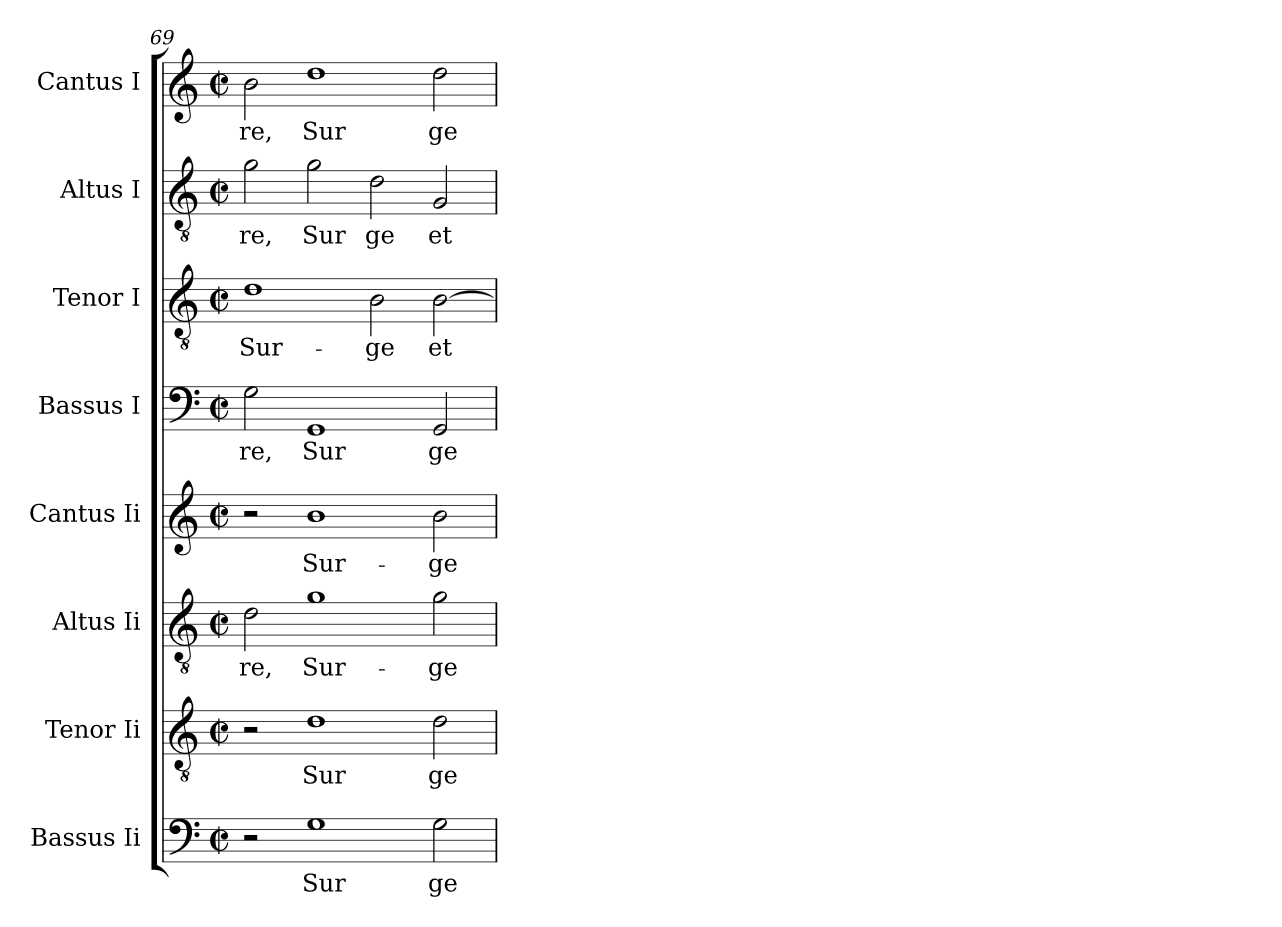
**kern	**text	**kern	**text	**kern	**text	**kern	**text	**kern	**text	**kern	**text	**kern	**text	**kern	**text
*part8	*part8	*part7	*part7	*part6	*part6	*part5	*part5	*part4	*part4	*part3	*part3	*part2	*part2	*part1	*part1
*staff8	*staff8	*staff7	*staff7	*staff6	*staff6	*staff5	*staff5	*staff4	*staff4	*staff3	*staff3	*staff2	*staff2	*staff1	*staff1
*I"Bassus Ii	*	*I"Tenor Ii	*	*I"Altus Ii	*	*I"Cantus Ii	*	*I"Bassus I	*	*I"Tenor I	*	*I"Altus I	*	*I"Cantus I	*
*clefF4	*	*clefGv2	*	*clefGv2	*	*clefG2	*	*clefF4	*	*clefGv2	*	*clefGv2	*	*clefG2	*
*M2/2	*	*M2/2	*	*M2/2	*	*M2/2	*	*M2/2	*	*M2/2	*	*M2/2	*	*M2/2	*
*met(c|)	*	*met(c|)	*	*met(c|)	*	*met(c|)	*	*met(c|)	*	*met(c|)	*	*met(c|)	*	*met(c|)	*
=69	=69	=69	=69	=69	=69	=69	=69	=69	=69	=69	=69	=69	=69	=69	=69
!	!	!	!	!	!LO:LY:b:cj	!	!	!	!LO:LY:b:cj	!	!LO:LY:b:cj	!	!LO:LY:b:cj	!	!LO:LY:b:cj
2r	.	2r	.	2d\	-re,	2r	.	2G\	re,	1d	Sur-	2g\	re,	2b\	re,
!	!LO:LY:b:cj	!	!LO:LY:b:cj	!	!LO:LY:b:cj	!	!LO:LY:b:cj	!	!LO:LY:b:cj	!	!	!	!LO:LY:b:cj	!	!LO:LY:b:cj
1G	Sur	1d	Sur	1g	Sur-	1b	Sur-	1GG	Sur	.	.	2g\	Sur	1dd	Sur
!	!	!	!	!	!	!	!	!	!	!	!LO:LY:b:cj	!	!LO:LY:b:cj	!	!
.	.	.	.	.	.	.	.	.	.	2B\	-ge	2d\	ge	.	.
!	!LO:LY:b:cj	!	!LO:LY:b:cj	!	!LO:LY:b:cj	!	!LO:LY:b:cj	!	!LO:LY:b:cj	!	!LO:LY:b:cj	!	!LO:LY:b:cj	!	!LO:LY:b:cj
2G\	ge	2d\	ge	2g\	-ge	2b\	-ge	2GG/	ge	[>2B\	et	2G/	et	2dd\	ge
=	=	=	=	=	=	=	=	=	=	=	=	=	=	=	=
*-	*-	*-	*-	*-	*-	*-	*-	*-	*-	*-	*-	*-	*-	*-	*-
